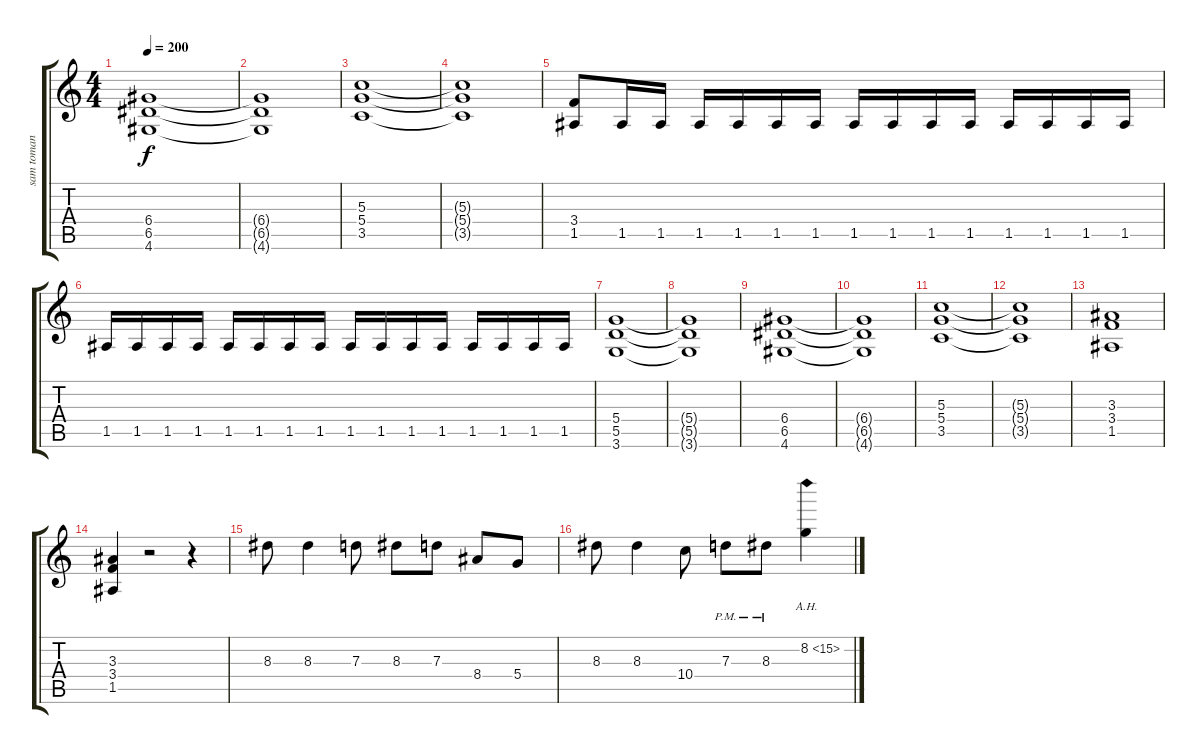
\track ("sam toman lead" "sam toman ") {instrument overdrivenguitar}
\staff {score tabs}
\tuning (E4 B3 G3 D3 A2 E2) {hide}
\ts (4 4)
\tempo 200
\clef g2
\ks aminor
(6.4 6.5 4.6).1{dy f} |
(6.4{t} 6.5{t} 4.6{t}).1 |
(5.3 5.4 3.5).1 |
(5.3{t} 5.4{t} 3.5{t}).1 |
(3.4 1.5).8 1.5.16 1.5.16 1.5.16 1.5.16 1.5.16 1.5.16 1.5.16 1.5.16 1.5.16 1.5.16 1.5.16 1.5.16 1.5.16 1.5.16 |
1.5.16 1.5.16 1.5.16 1.5.16 1.5.16 1.5.16 1.5.16 1.5.16 1.5.16 1.5.16 1.5.16 1.5.16 1.5.16 1.5.16 1.5.16 1.5.16 |
(5.4 5.5 3.6).1 |
(5.4{t} 5.5{t} 3.6{t}).1 |
(6.4 6.5 4.6).1 |
(6.4{t} 6.5{t} 4.6{t}).1 |
(5.3 5.4 3.5).1 |
(5.3{t} 5.4{t} 3.5{t}).1 |
(3.3 3.4 1.5).1 |
(3.3 3.4 1.5).4 r.2 r.4 |
8.3.8 8.3.4 7.3.8 8.3.8 7.3.8 8.4.8 5.4.8 |
8.3.8 8.3.4 10.4.8 7.3{pm}.8 8.3{pm}.8 8.2{ah 7}.4
